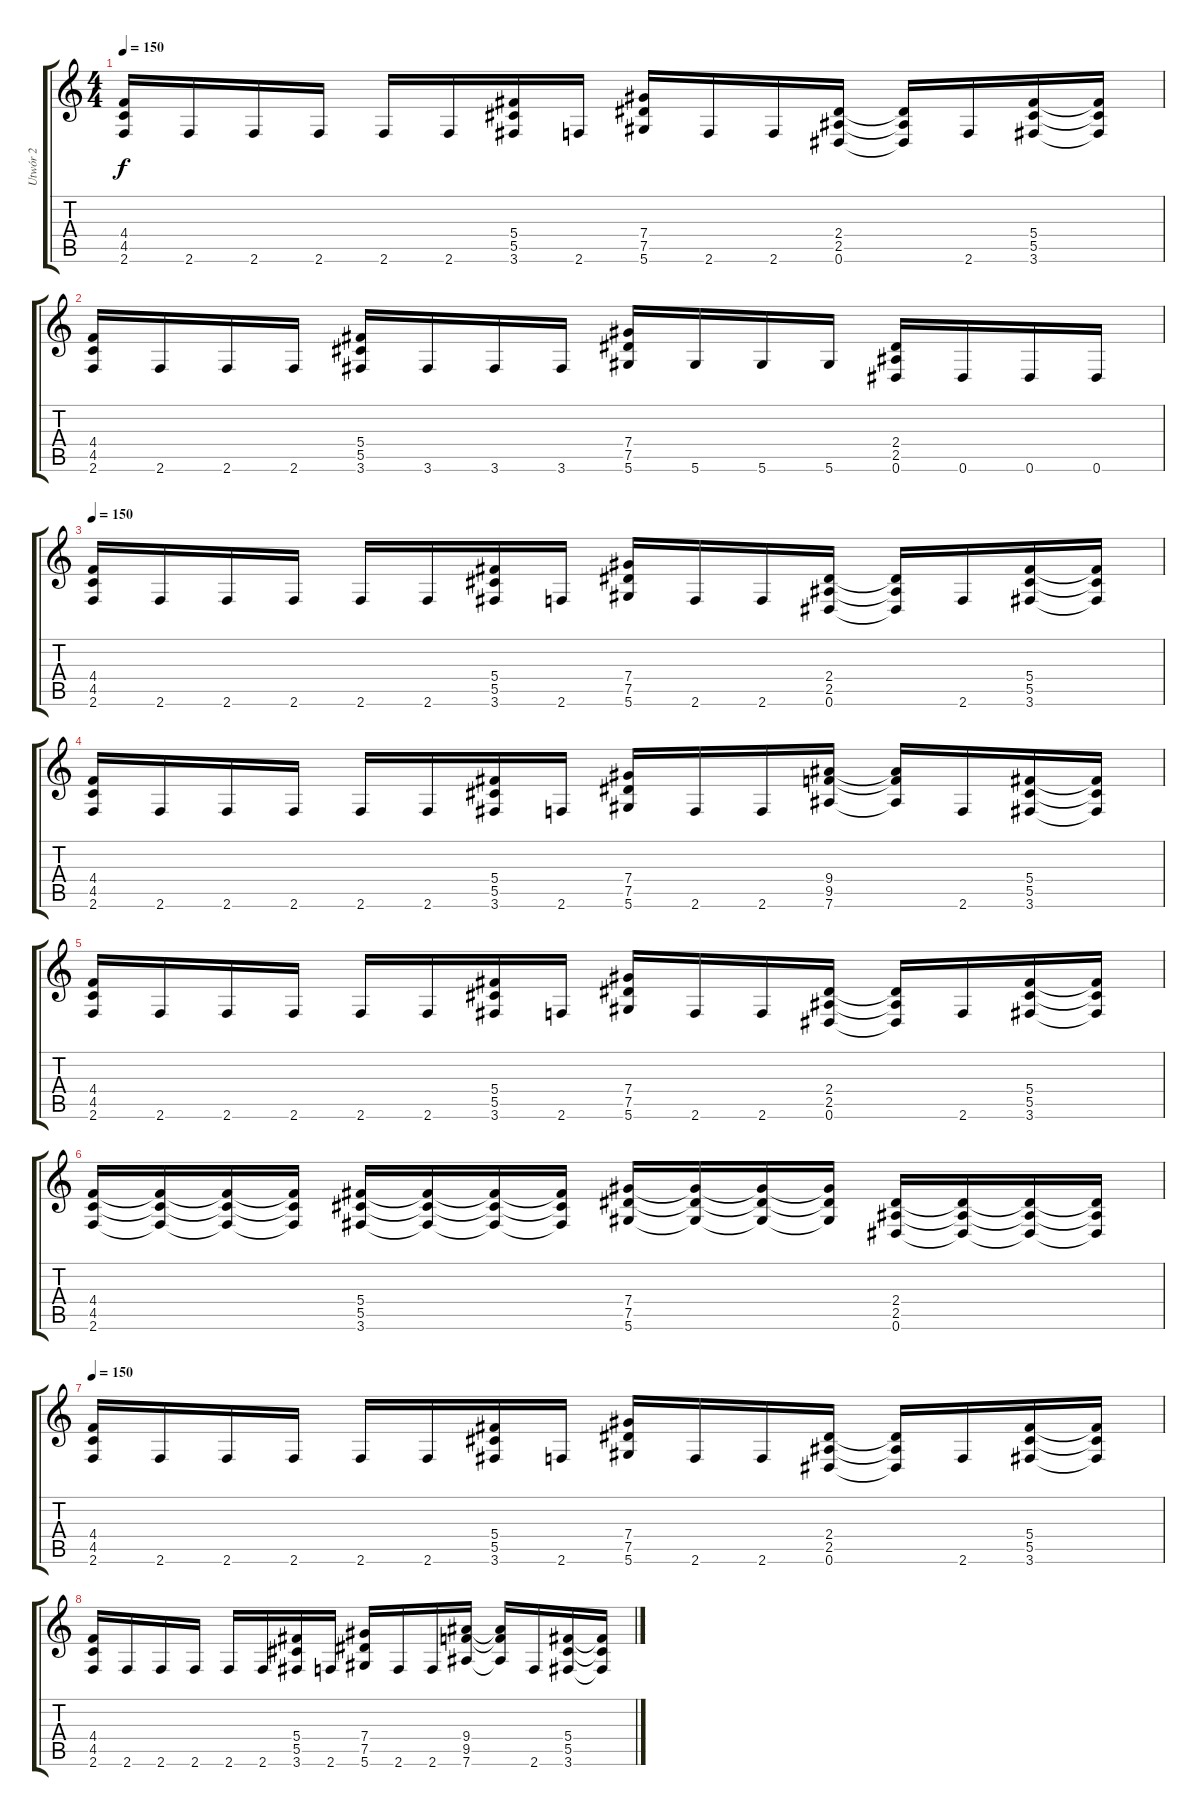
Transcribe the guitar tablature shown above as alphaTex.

\track ("Utwór 2" "Utwór 2") {instrument distortionguitar}
\staff {score tabs}
\tuning (Eb4 Bb3 Gb3 Db3 Ab2 Eb2) {hide}
\ts (4 4)
\tempo 150
\clef g2
\ks c
(4.4 4.5 2.6).16{dy f} 2.6.16 2.6.16 2.6.16 2.6.16 2.6.16 (5.4 5.5 3.6).16 2.6.16 (7.4 7.5 5.6).16 2.6.16 2.6.16 (2.4 2.5 0.6).16 (2.4{t} 2.5{t} 0.6{t}).16 2.6.16 (5.4 5.5 3.6).16 (5.4{t} 5.5{t} 3.6{t}).16 |
(4.4 4.5 2.6).16 2.6.16 2.6.16 2.6.16 (5.4 5.5 3.6).16 3.6.16 3.6.16 3.6.16 (7.4 7.5 5.6).16 5.6.16 5.6.16 5.6.16 (2.4 2.5 0.6).16 0.6.16 0.6.16 0.6.16 |
\tempo 150
(4.4 4.5 2.6).16 2.6.16 2.6.16 2.6.16 2.6.16 2.6.16 (5.4 5.5 3.6).16 2.6.16 (7.4 7.5 5.6).16 2.6.16 2.6.16 (2.4 2.5 0.6).16 (2.4{t} 2.5{t} 0.6{t}).16 2.6.16 (5.4 5.5 3.6).16 (5.4{t} 5.5{t} 3.6{t}).16 |
(4.4 4.5 2.6).16 2.6.16 2.6.16 2.6.16 2.6.16 2.6.16 (5.4 5.5 3.6).16 2.6.16 (7.4 7.5 5.6).16 2.6.16 2.6.16 (9.4 9.5 7.6).16 (9.4{t} 9.5{t} 7.6{t}).16 2.6.16 (5.4 5.5 3.6).16 (5.4{t} 5.5{t} 3.6{t}).16 |
(4.4 4.5 2.6).16 2.6.16 2.6.16 2.6.16 2.6.16 2.6.16 (5.4 5.5 3.6).16 2.6.16 (7.4 7.5 5.6).16 2.6.16 2.6.16 (2.4 2.5 0.6).16 (2.4{t} 2.5{t} 0.6{t}).16 2.6.16 (5.4 5.5 3.6).16 (5.4{t} 5.5{t} 3.6{t}).16 |
(4.4 4.5 2.6).16 (4.4{t} 4.5{t} 2.6{t}).16 (4.4{t} 4.5{t} 2.6{t}).16 (4.4{t} 4.5{t} 2.6{t}).16 (5.4 5.5 3.6).16 (5.4{t} 5.5{t} 3.6{t}).16 (5.4{t} 5.5{t} 3.6{t}).16 (5.4{t} 5.5{t} 3.6{t}).16 (7.4 7.5 5.6).16 (7.4{t} 7.5{t} 5.6{t}).16 (7.4{t} 7.5{t} 5.6{t}).16 (7.4{t} 7.5{t} 5.6{t}).16 (2.4 2.5 0.6).16 (2.4{t} 2.5{t} 0.6{t}).16 (2.4{t} 2.5{t} 0.6{t}).16 (2.4{t} 2.5{t} 0.6{t}).16 |
\tempo 150
(4.4 4.5 2.6).16 2.6.16 2.6.16 2.6.16 2.6.16 2.6.16 (5.4 5.5 3.6).16 2.6.16 (7.4 7.5 5.6).16 2.6.16 2.6.16 (2.4 2.5 0.6).16 (2.4{t} 2.5{t} 0.6{t}).16 2.6.16 (5.4 5.5 3.6).16 (5.4{t} 5.5{t} 3.6{t}).16 |
(4.4 4.5 2.6).16 2.6.16 2.6.16 2.6.16 2.6.16 2.6.16 (5.4 5.5 3.6).16 2.6.16 (7.4 7.5 5.6).16 2.6.16 2.6.16 (9.4 9.5 7.6).16 (9.4{t} 9.5{t} 7.6{t}).16 2.6.16 (5.4 5.5 3.6).16 (5.4{t} 5.5{t} 3.6{t}).16
